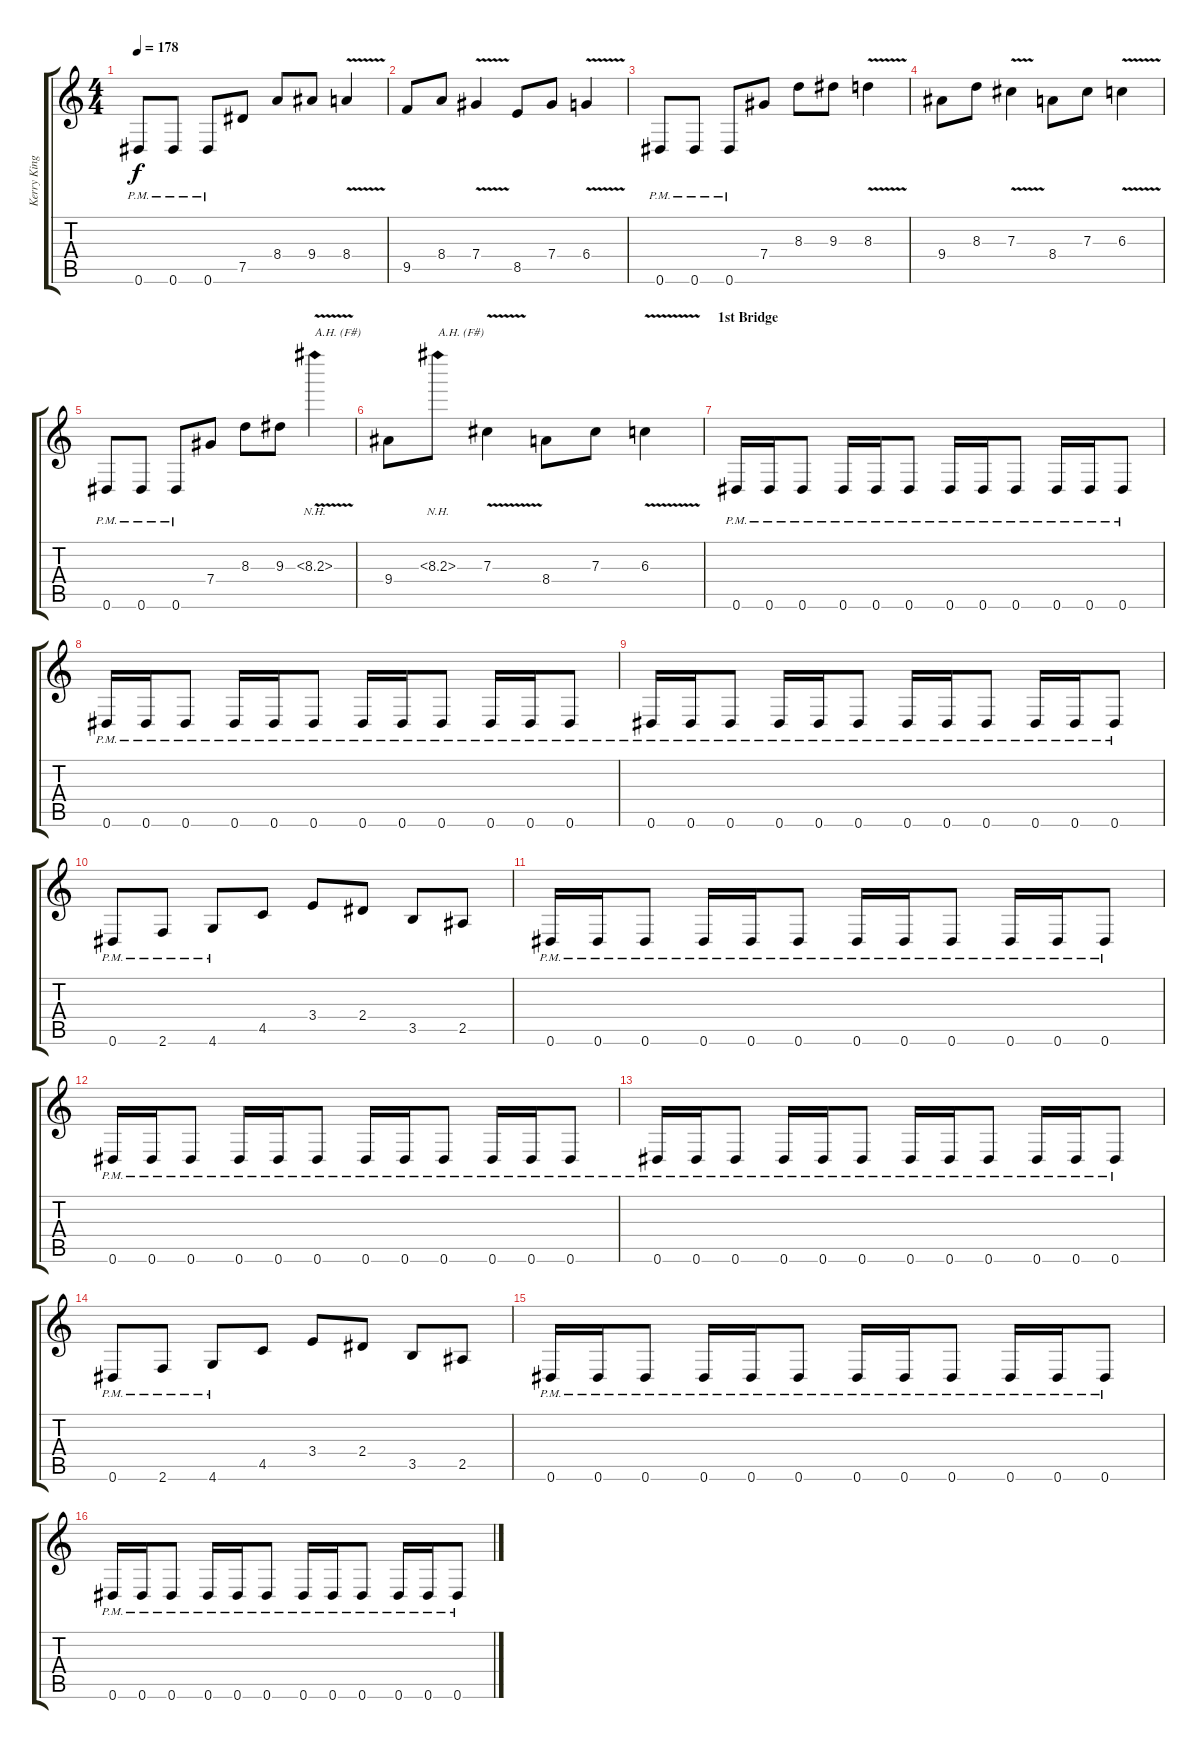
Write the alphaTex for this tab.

\track ("Kerry King" "Kerry King") {instrument distortionguitar}
\staff {score tabs}
\tuning (Eb4 Bb3 Gb3 Db3 Ab2 Eb2) {hide}
\ts (4 4)
\tempo 178
\clef g2
\ks c
0.6{pm}.8{dy f} 0.6{pm}.8 0.6{pm}.8 7.5.8 8.4.8 9.4.8 8.4{v}.4 |
9.5.8 8.4.8 7.4{v}.4 8.5.8 7.4.8 6.4{v}.4 |
0.6{pm}.8 0.6{pm}.8 0.6{pm}.8 7.4.8 8.3.8 9.3.8 8.3{v}.4 |
9.4.8 8.3.8 7.3{v}.4 8.4.8 7.3.8 6.3{v}.4 |
0.6{pm}.8 0.6{pm}.8 0.6{pm}.8 7.4.8 8.3.8 9.3.8 8.3{nh v}.4{txt "A.H. (F#)"} |
9.4.8 8.3{nh}.8{txt "A.H. (F#)"} 7.3{v}.4 8.4.8 7.3.8 6.3{v}.4 |
\section ("" "1st Bridge")
0.6{pm}.16 0.6{pm}.16 0.6{pm}.8 0.6{pm}.16 0.6{pm}.16 0.6{pm}.8 0.6{pm}.16 0.6{pm}.16 0.6{pm}.8 0.6{pm}.16 0.6{pm}.16 0.6{pm}.8 |
0.6{pm}.16 0.6{pm}.16 0.6{pm}.8 0.6{pm}.16 0.6{pm}.16 0.6{pm}.8 0.6{pm}.16 0.6{pm}.16 0.6{pm}.8 0.6{pm}.16 0.6{pm}.16 0.6{pm}.8 |
0.6{pm}.16 0.6{pm}.16 0.6{pm}.8 0.6{pm}.16 0.6{pm}.16 0.6{pm}.8 0.6{pm}.16 0.6{pm}.16 0.6{pm}.8 0.6{pm}.16 0.6{pm}.16 0.6{pm}.8 |
0.6{pm}.8 2.6{pm}.8 4.6{pm}.8 4.5.8 3.4.8 2.4.8 3.5.8 2.5.8 |
0.6{pm}.16 0.6{pm}.16 0.6{pm}.8 0.6{pm}.16 0.6{pm}.16 0.6{pm}.8 0.6{pm}.16 0.6{pm}.16 0.6{pm}.8 0.6{pm}.16 0.6{pm}.16 0.6{pm}.8 |
0.6{pm}.16 0.6{pm}.16 0.6{pm}.8 0.6{pm}.16 0.6{pm}.16 0.6{pm}.8 0.6{pm}.16 0.6{pm}.16 0.6{pm}.8 0.6{pm}.16 0.6{pm}.16 0.6{pm}.8 |
0.6{pm}.16 0.6{pm}.16 0.6{pm}.8 0.6{pm}.16 0.6{pm}.16 0.6{pm}.8 0.6{pm}.16 0.6{pm}.16 0.6{pm}.8 0.6{pm}.16 0.6{pm}.16 0.6{pm}.8 |
0.6{pm}.8 2.6{pm}.8 4.6{pm}.8 4.5.8 3.4.8 2.4.8 3.5.8 2.5.8 |
0.6{pm}.16 0.6{pm}.16 0.6{pm}.8 0.6{pm}.16 0.6{pm}.16 0.6{pm}.8 0.6{pm}.16 0.6{pm}.16 0.6{pm}.8 0.6{pm}.16 0.6{pm}.16 0.6{pm}.8 |
0.6{pm}.16 0.6{pm}.16 0.6{pm}.8 0.6{pm}.16 0.6{pm}.16 0.6{pm}.8 0.6{pm}.16 0.6{pm}.16 0.6{pm}.8 0.6{pm}.16 0.6{pm}.16 0.6{pm}.8
